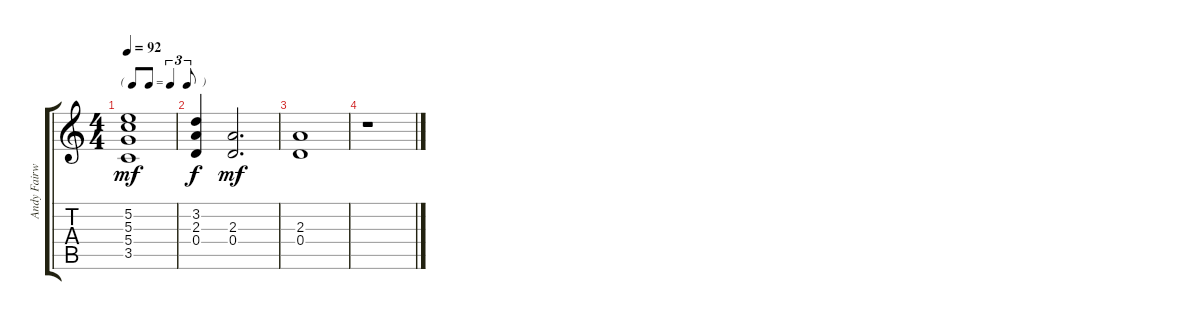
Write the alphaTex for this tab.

\track ("Andy Fairweather" "Andy Fairw") {instrument acousticguitarsteel}
\staff {score tabs}
\tuning (E4 B3 G3 D3 A2 E2) {hide}
\ts (4 4)
\tf triplet8th
\tempo 92
\clef g2
\ks c
(5.2 5.3 5.4 3.5).1{dy mf} |
(3.2 2.3 0.4).4{dy f} (2.3 0.4).2{d dy mf} |
(2.3 0.4).1 |
r.1
